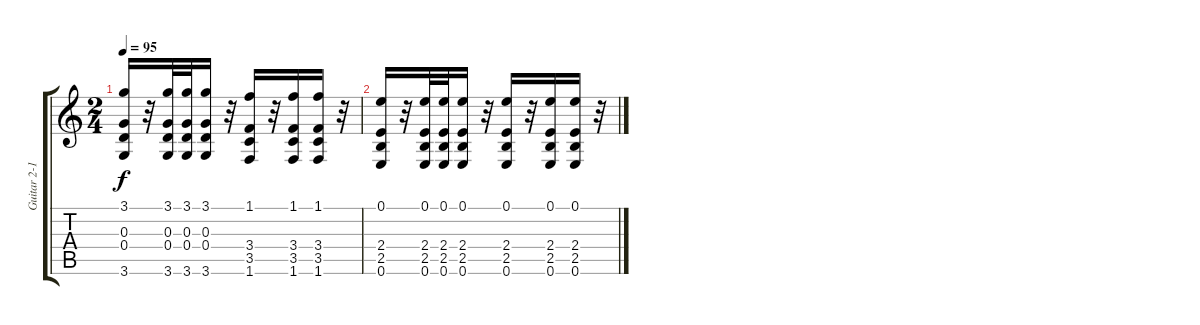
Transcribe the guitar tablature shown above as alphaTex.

\track ("Guitar 2-1" "Guitar 2-1") {instrument acousticguitarnylon}
\staff {score tabs}
\tuning (E4 B3 G3 D3 A2 E2) {hide}
\ts (2 4)
\tempo 95
\clef g2
\ks c
(3.1 0.3 0.4 3.6).16{dy f} r.32 (3.1 0.3 0.4 3.6).32 (3.1 0.3 0.4 3.6).32 (3.1 0.3 0.4 3.6).16 r.32 (1.1 3.4 3.5 1.6).16 r.32 (1.1 3.4 3.5 1.6).16 (1.1 3.4 3.5 1.6).16 r.32 |
(0.1 2.4 2.5 0.6).16 r.32 (0.1 2.4 2.5 0.6).32 (0.1 2.4 2.5 0.6).32 (0.1 2.4 2.5 0.6).16 r.32 (0.1 2.4 2.5 0.6).16 r.32 (0.1 2.4 2.5 0.6).16 (0.1 2.4 2.5 0.6).16 r.32
